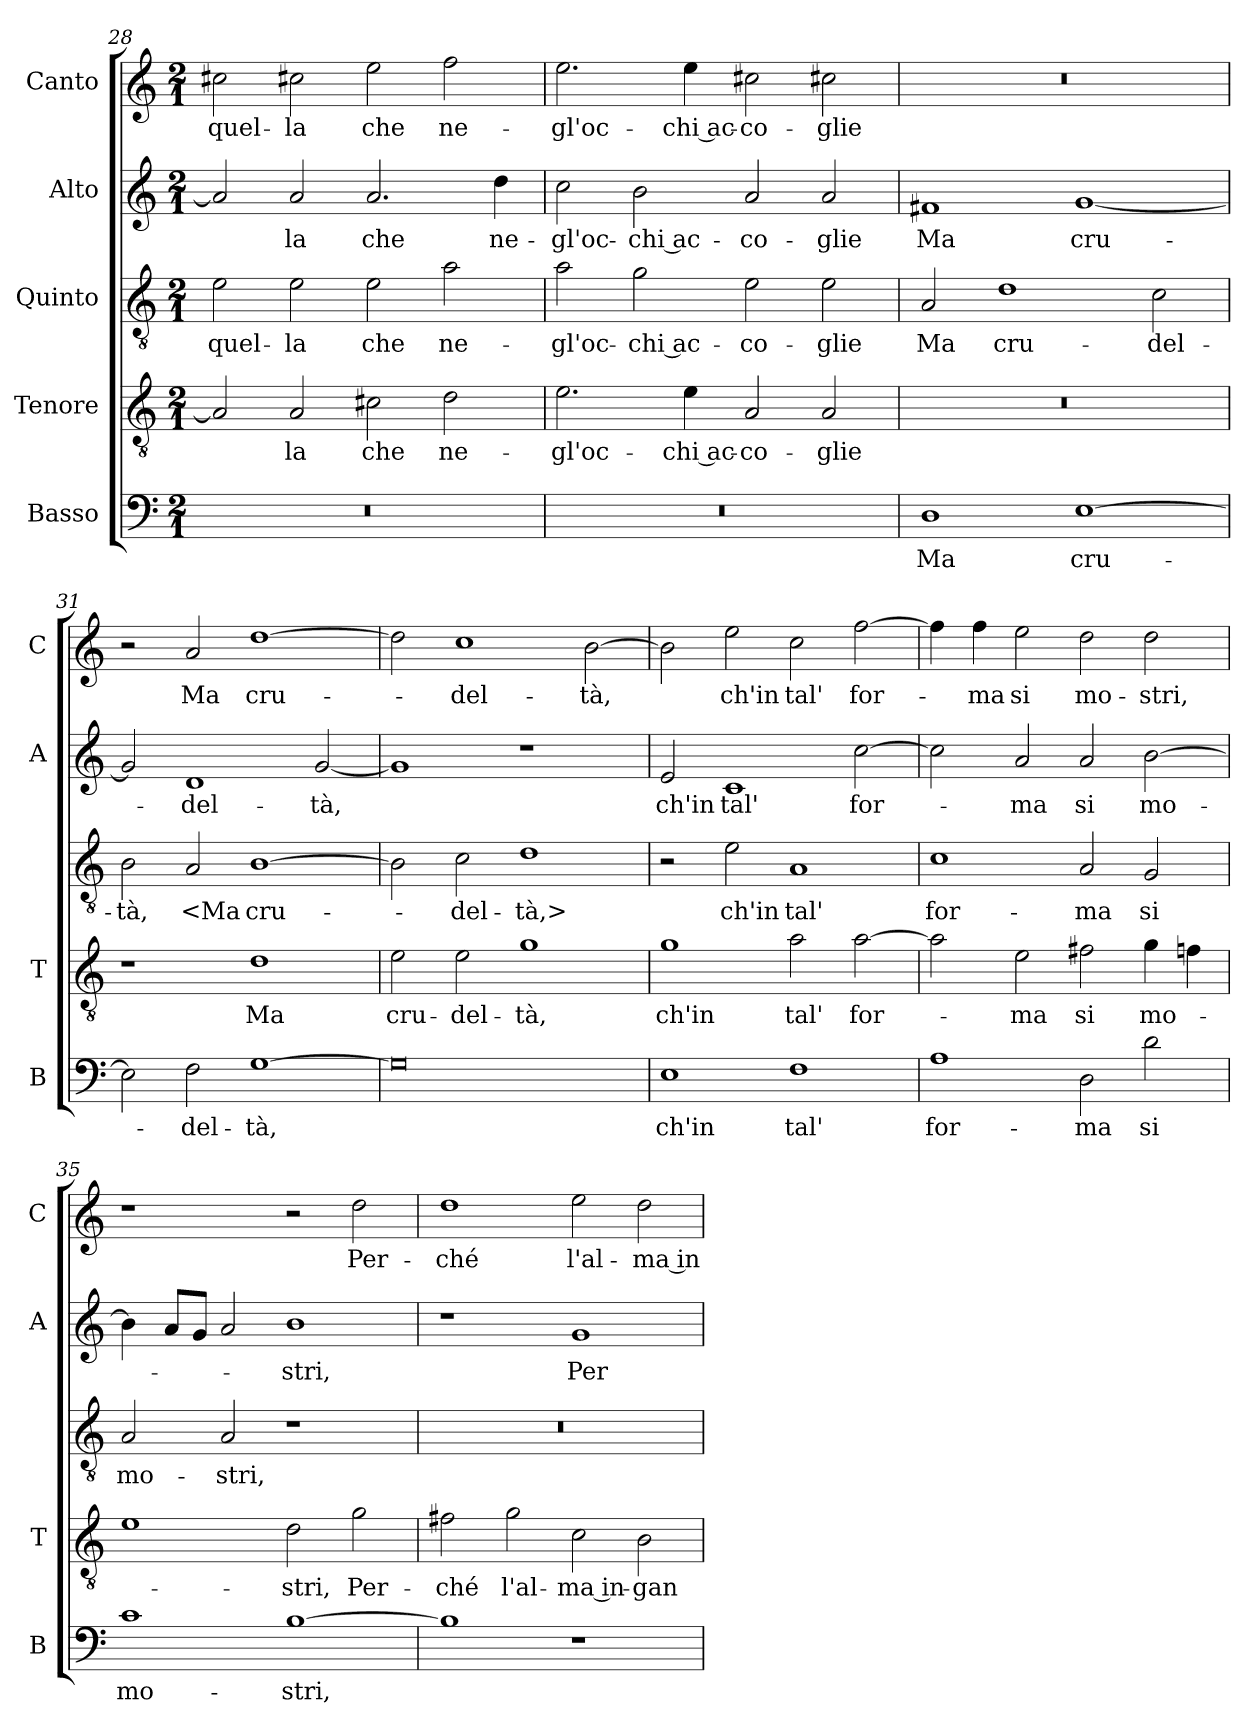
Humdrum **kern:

**kern	**text	**kern	**text	**kern	**text	**kern	**text	**kern	**text
*part5	*part5	*part4	*part4	*part3	*part3	*part2	*part2	*part1	*part1
*staff5	*staff5	*staff4	*staff4	*staff3	*staff3	*staff2	*staff2	*staff1	*staff1
*I"Basso	*	*I"Tenore	*	*I"Quinto	*	*I"Alto	*	*I"Canto	*
*I'B	*	*I'T	*	*	*	*I'A	*	*I'C	*
*clefF4	*	*clefGv2	*	*clefGv2	*	*clefG2	*	*clefG2	*
*k[]	*	*k[]	*	*k[]	*	*k[]	*	*k[]	*
*M2/1	*	*M2/1	*	*M2/1	*	*M2/1	*	*M2/1	*
=28	=28	=28	=28	=28	=28	=28	=28	=28	=28
0r	.	2A]	.	2e	quel-	2a]	.	2cc#X	quel-
.	.	2A	-la	2e	-la	2a	-la	2cc#X	-la
.	.	2c#X	che	2e	che	2.a	che	2ee	che
.	.	2d	ne-	2a	ne-	.	.	2ff	ne-
.	.	.	.	.	.	4dd	ne-	.	.
=29	=29	=29	=29	=29	=29	=29	=29	=29	=29
0r	.	2.e	-gl'oc-	2a	-gl'oc-	2cc	-gl'oc-	2.ee	-gl'oc-
.	.	.	.	2g	-chi ac-	2b	-chi ac-	.	.
.	.	4e	-chi ac-	.	.	.	.	4ee	-chi ac-
.	.	2A	-co-	2e	-co-	2a	-co-	2cc#X	-co-
.	.	2A	-glie	2e	-glie	2a	-glie	2cc#X	-glie
=30	=30	=30	=30	=30	=30	=30	=30	=30	=30
1D	Ma	0r	.	2A	Ma	1f#X	Ma	0r	.
.	.	.	.	1d	cru-	.	.	.	.
[1E	cru-	.	.	.	.	[1g	cru-	.	.
.	.	.	.	2c	-del-	.	.	.	.
=31	=31	=31	=31	=31	=31	=31	=31	=31	=31
2E]	.	1r	.	2B	-tà,	2g]	.	2r	.
2F	-del-	.	.	2A	<Ma	1d	-del-	2a	Ma
[1G	-tà,	1d	Ma	[1B	cru-	.	.	[1dd	cru-
.	.	.	.	.	.	[2g	-tà,	.	.
=32	=32	=32	=32	=32	=32	=32	=32	=32	=32
0G]	.	2e	cru-	2B]	.	1g]	.	2dd]	.
.	.	2e	-del-	2c	-del-	.	.	1cc	-del-
.	.	1g	-tà,	1d	-tà,>	1r	.	.	.
.	.	.	.	.	.	.	.	[2b	-tà,
=33	=33	=33	=33	=33	=33	=33	=33	=33	=33
1E	ch'in	1g	ch'in	2r	.	2e	ch'in	2b]	.
.	.	.	.	2e	ch'in	1c	tal'	2ee	ch'in
1F	tal'	2a	tal'	1A	tal'	.	.	2cc	tal'
.	.	[2a	for-	.	.	[2cc	for-	[2ff	for-
=34	=34	=34	=34	=34	=34	=34	=34	=34	=34
1A	for-	2a]	.	1c	for-	2cc]	.	4ff]	.
.	.	.	.	.	.	.	.	4ff	-ma
.	.	2e	-ma	.	.	2a	-ma	2ee	si
2D	-ma	2f#X	si	2A	-ma	2a	si	2dd	mo-
2d	si	4g	mo-	2G	si	[2b	mo-	2dd	-stri,
.	.	4fn	.	.	.	.	.	.	.
=35	=35	=35	=35	=35	=35	=35	=35	=35	=35
1c	mo-	1e	.	2A	mo-	4b]	.	1r	.
.	.	.	.	.	.	8aL	.	.	.
.	.	.	.	.	.	8gJ	.	.	.
.	.	.	.	2A	-stri,	2a	.	.	.
[1B	-stri,	2d	-stri,	1r	.	1b	-stri,	2r	.
.	.	2g	Per-	.	.	.	.	2dd	Per-
=36	=36	=36	=36	=36	=36	=36	=36	=36	=36
1B]	.	2f#X	-ché	0r	.	1r	.	1dd	-ché
.	.	2g	l'al-	.	.	.	.	.	.
1r	.	2c	-ma in-	.	.	1g	Per-	2ee	l'al-
.	.	2B	-gan-	.	.	.	.	2dd	-ma in-
=	=	=	=	=	=	=	=	=	=
*-	*-	*-	*-	*-	*-	*-	*-	*-	*-
